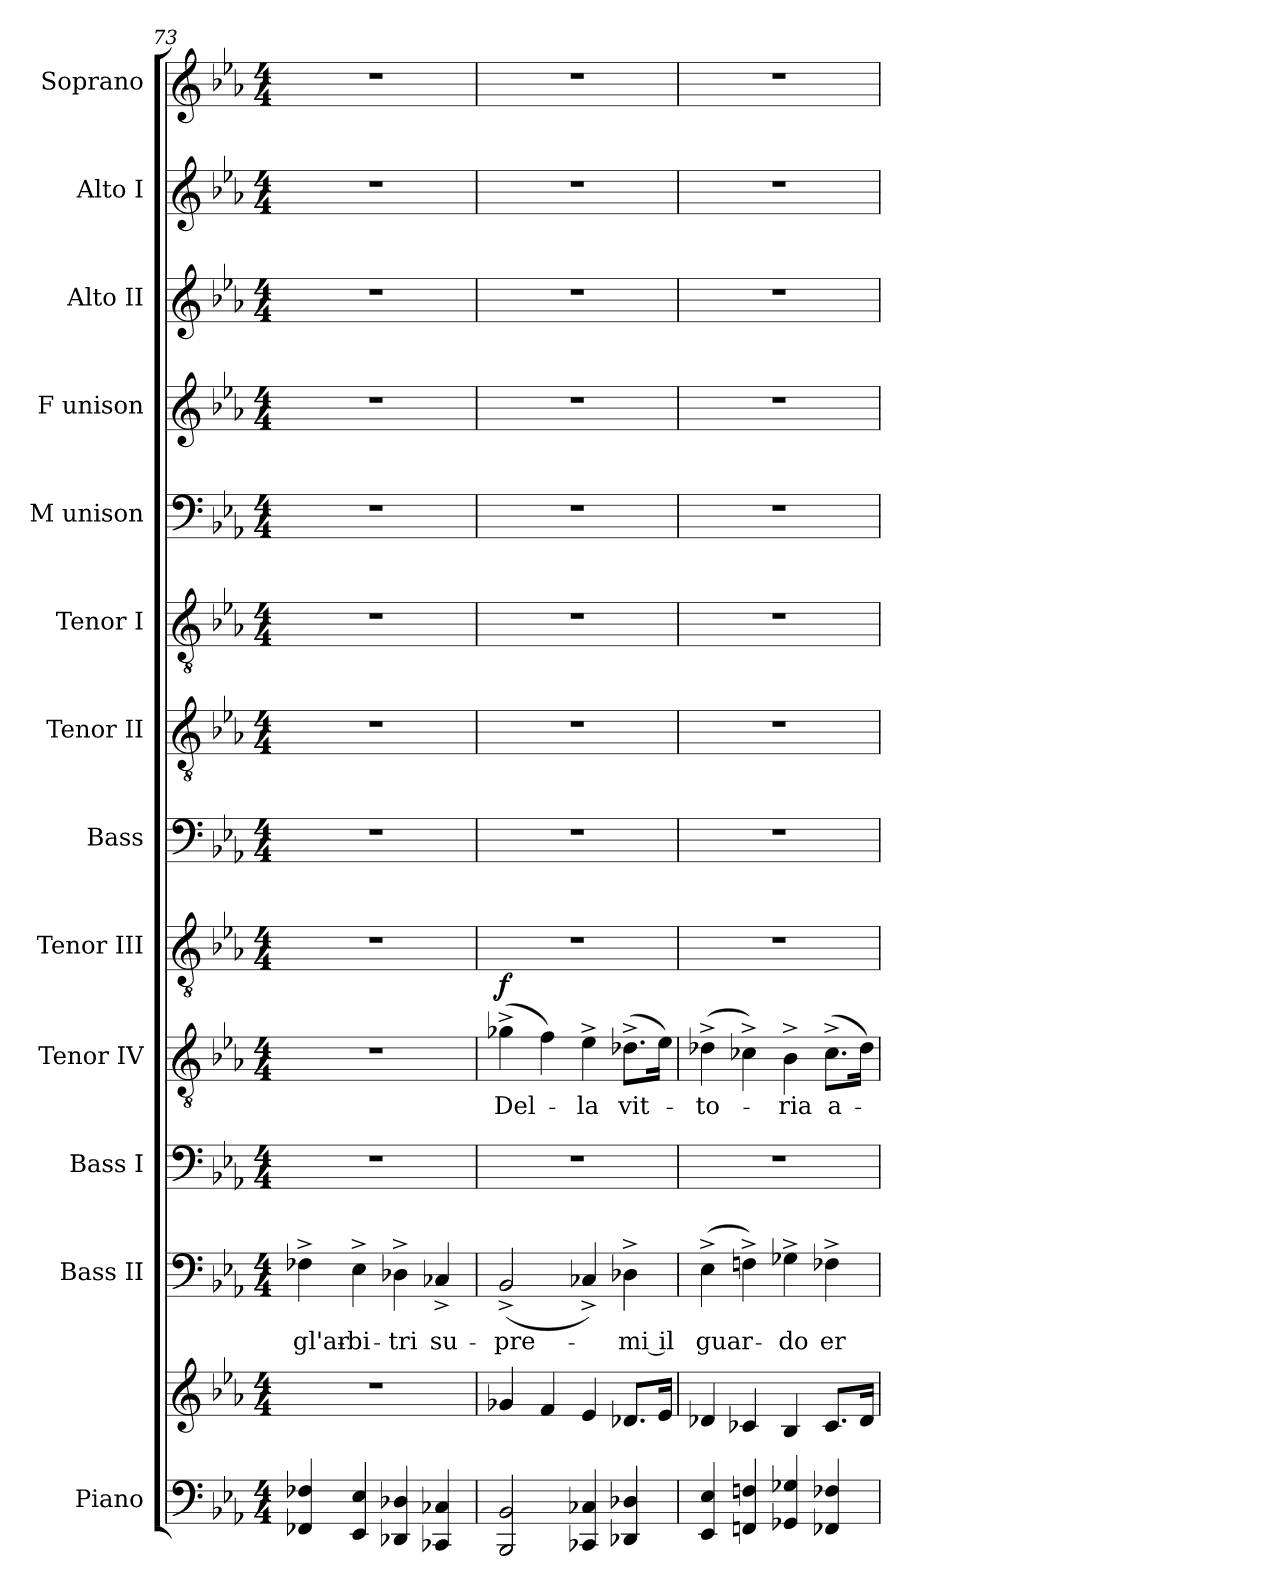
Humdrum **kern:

**kern	**kern	**kern	**text	**kern	**kern	**text	**dynam	**kern	**kern	**kern	**kern	**kern	**kern	**kern	**kern	**kern
*part13	*part13	*part12	*part12	*part11	*part10	*part10	*part10	*part9	*part8	*part7	*part6	*part5	*part4	*part3	*part2	*part1
*staff14	*staff13	*staff12	*staff12	*staff11	*staff10	*staff10	*staff10	*staff9	*staff8	*staff7	*staff6	*staff5	*staff4	*staff3	*staff2	*staff1
*I"Piano	*	*I"Bass II	*	*I"Bass I	*I"Tenor IV	*	*	*I"Tenor III	*I"Bass	*I"Tenor II	*I"Tenor I	*I"M unison	*I"F unison	*I"Alto II	*I"Alto I	*I"Soprano
*	*	*I'B.II	*	*I'B.I	*I'T.IV	*	*	*I'T.III	*I'B.	*I'T.II	*I'T.I	*I'M.u.	*I'F.u.	*I'A.II	*I'A.I	*I'S.
*clefF4	*clefG2	*clefF4	*	*clefF4	*clefGv2	*	*	*clefGv2	*clefF4	*clefGv2	*clefGv2	*clefF4	*clefG2	*clefG2	*clefG2	*clefG2
*k[b-e-a-]	*k[b-e-a-]	*k[b-e-a-]	*	*k[b-e-a-]	*k[b-e-a-]	*	*	*k[b-e-a-]	*k[b-e-a-]	*k[b-e-a-]	*k[b-e-a-]	*k[b-e-a-]	*k[b-e-a-]	*k[b-e-a-]	*k[b-e-a-]	*k[b-e-a-]
*M4/4	*M4/4	*M4/4	*	*M4/4	*M4/4	*	*	*M4/4	*M4/4	*M4/4	*M4/4	*M4/4	*M4/4	*M4/4	*M4/4	*M4/4
=73	=73	=73	=73	=73	=73	=73	=73	=73	=73	=73	=73	=73	=73	=73	=73	=73
!	!	!	!LO:LY:b	!	!	!	!	!	!	!	!	!	!	!	!	!
4FF-X/ 4F-X/	1r	4F-X^\	-gl'ar-	1r	1r	.	.	1r	1r	1r	1r	1r	1r	1r	1r	1r
!	!	!	!LO:LY:b	!	!	!	!	!	!	!	!	!	!	!	!	!
4EE-/ 4E-/	.	4E-^\	-bi-	.	.	.	.	.	.	.	.	.	.	.	.	.
!	!	!	!LO:LY:b	!	!	!	!	!	!	!	!	!	!	!	!	!
4DD-X/ 4D-X/	.	4D-X^\	-tri	.	.	.	.	.	.	.	.	.	.	.	.	.
!	!	!	!LO:LY:b	!	!	!	!	!	!	!	!	!	!	!	!	!
4CC-X/ 4C-X/	.	4C-X^/	su-	.	.	.	.	.	.	.	.	.	.	.	.	.
=74	=74	=74	=74	=74	=74	=74	=74	=74	=74	=74	=74	=74	=74	=74	=74	=74
!	!	!	!LO:LY:b	!	!	!LO:LY:b	!LO:DY:a	!	!	!	!	!	!	!	!	!
2BBB-/ 2BB-/	4g-X/	(2BB-^/	-pre-	1r	(>4g-X^\	Del-	f	1r	1r	1r	1r	1r	1r	1r	1r	1r
.	4f/	.	.	.	4f\)	.	.	.	.	.	.	.	.	.	.	.
!	!	!	!	!	!	!LO:LY:b	!	!	!	!	!	!	!	!	!	!
4CC-X/ 4C-X/	4e-/	4C-X^/)	.	.	4e-^\	-la	.	.	.	.	.	.	.	.	.	.
!	!	!	!LO:LY:b	!	!	!LO:LY:b	!	!	!	!	!	!	!	!	!	!
4DD-X/ 4D-X/	8.d-X/L	4D-X^\	mi il	.	(>8.d-X^\L	vit-	.	.	.	.	.	.	.	.	.	.
.	16e-/Jk	.	.	.	16e-\Jk)	.	.	.	.	.	.	.	.	.	.	.
=75	=75	=75	=75	=75	=75	=75	=75	=75	=75	=75	=75	=75	=75	=75	=75	=75
!	!	!	!LO:LY:b	!	!	!LO:LY:b	!	!	!	!	!	!	!	!	!	!
4EE-/ 4E-/	4d-X/	(>4E-^\	guar-	1r	(>4d-X^\	-to-	.	1r	1r	1r	1r	1r	1r	1r	1r	1r
4FFn/ 4Fn/	4c-X/	4Fn^\)	.	.	4c-X^\)	.	.	.	.	.	.	.	.	.	.	.
!	!	!	!LO:LY:b	!	!	!LO:LY:b	!	!	!	!	!	!	!	!	!	!
4GG-X/ 4G-X/	4B-/	4G-X^\	-do	.	4B-^\	-ria	.	.	.	.	.	.	.	.	.	.
!	!	!	!LO:LY:b	!	!	!LO:LY:b	!	!	!	!	!	!	!	!	!	!
4FF-X/ 4F-X/	8.c-/L	4F-X^\	er-	.	(>8.c-^\L	a-	.	.	.	.	.	.	.	.	.	.
.	16d-/Jk	.	.	.	16d-\Jk)	.	.	.	.	.	.	.	.	.	.	.
=	=	=	=	=	=	=	=	=	=	=	=	=	=	=	=	=
*-	*-	*-	*-	*-	*-	*-	*-	*-	*-	*-	*-	*-	*-	*-	*-	*-
